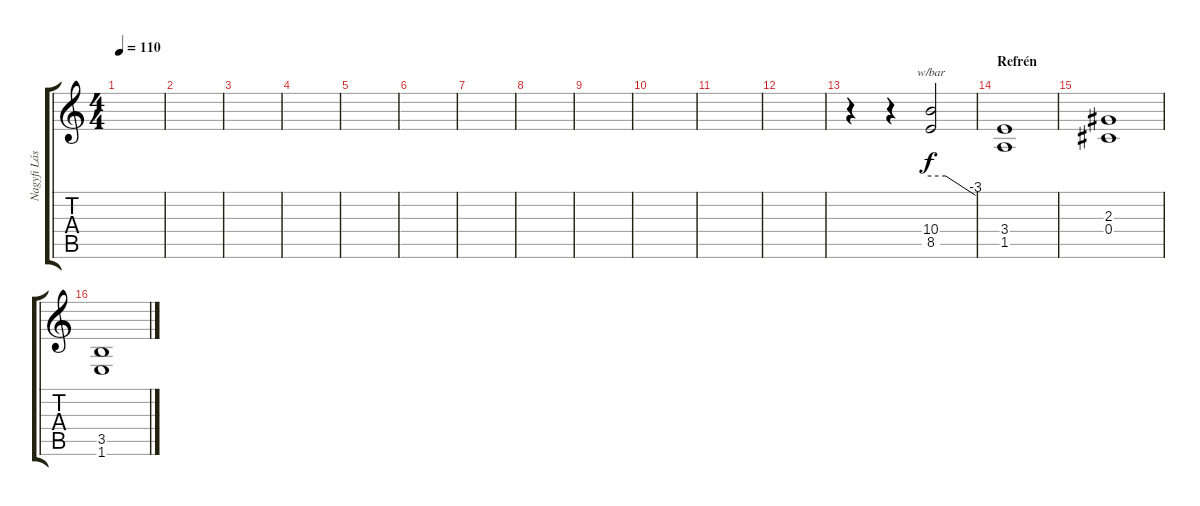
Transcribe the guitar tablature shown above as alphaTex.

\track ("Nagyfi László (gitár)" "Nagyfi Lás") {instrument distortionguitar}
\staff {score tabs}
\tuning (Eb4 Bb3 Gb3 Db3 Ab2 Eb2) {hide}
\ts (4 4)
\tempo 110
\clef g2
\ks c
|
|
|
|
|
|
|
|
|
|
|
|
r.4 r.4 (10.4 8.5).2{tbe (custom default 0 0 20 0 60 -12)} |
\section ("" "Refrén")
(3.4 1.5).1 |
(2.3 0.4).1 |
(3.5 1.6).1
